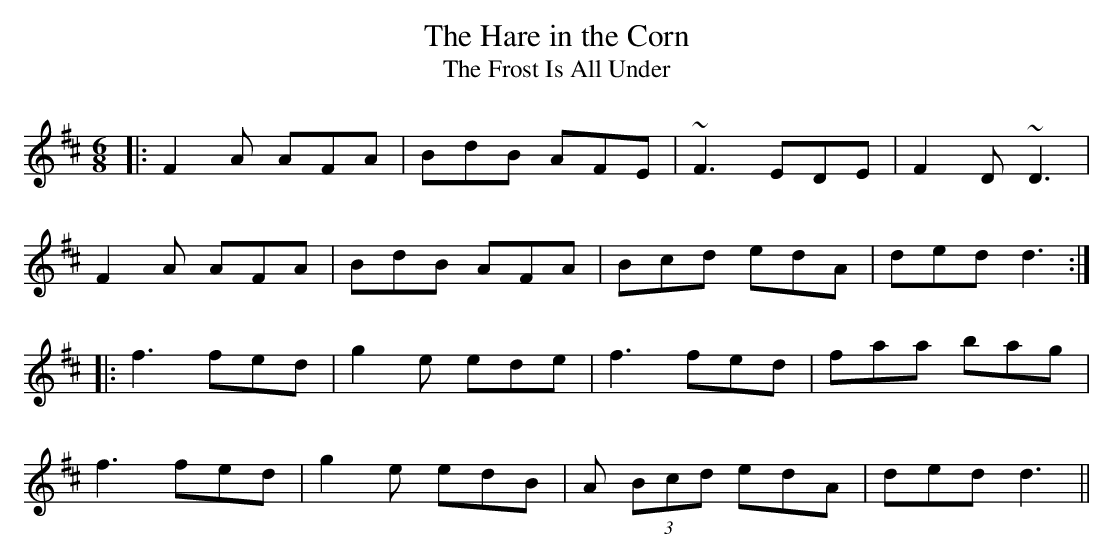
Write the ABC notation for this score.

X:1
T:Hare in the Corn, The
T:Frost Is All Under, The
M:6/8
L:1/8
K:D
|:F2A AFA|BdB AFE|~F3 EDE|F2D ~D3|!
F2A AFA|BdB AFA|Bcd edA|ded d3:|!
|:f3 fed|g2e ede|f3 fed|faa bag|!
f3 fed|g2e edB|A (3Bcd edA|ded d3||!
